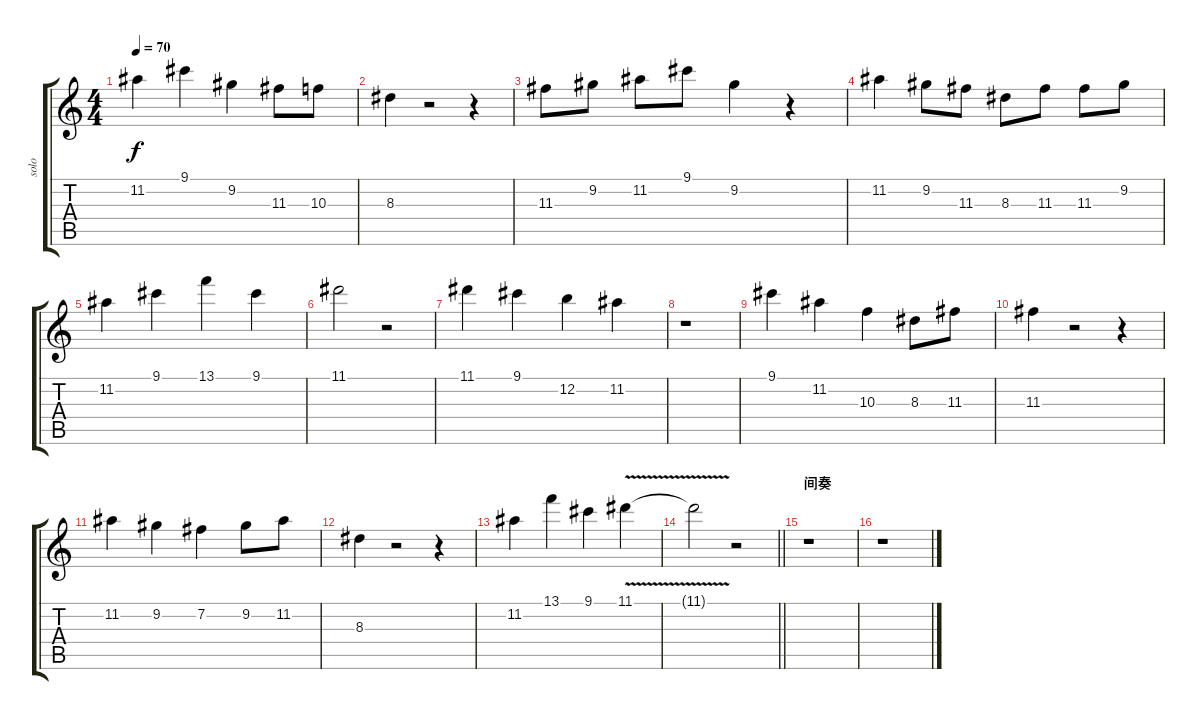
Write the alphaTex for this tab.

\track ("solo" "solo") {instrument distortionguitar}
\staff {score tabs}
\tuning (E4 B3 G3 D3 A2 E2) {hide}
\ts (4 4)
\tempo 70
\clef g2
\ks c
11.2.4{dy f} 9.1.4 9.2.4 11.3.8 10.3.8 |
8.3.4 r.2 r.4 |
11.3.8 9.2.8 11.2.8 9.1.8 9.2.4 r.4 |
11.2.4 9.2.8 11.3.8 8.3.8 11.3.8 11.3.8 9.2.8 |
11.2.4 9.1.4 13.1.4 9.1.4 |
11.1.2 r.2 |
11.1.4 9.1.4 12.2.4 11.2.4 |
r.1 |
9.1.4 11.2.4 10.3.4 8.3.8 11.3.8 |
11.3.4 r.2 r.4 |
11.2.4 9.2.4 7.2.4 9.2.8 11.2.8 |
8.3.4 r.2 r.4 |
11.2.4 13.1.4 9.1.4 11.1{v}.4 |
\barLineRight lightlight
11.1{t}.2 r.2 |
\section ("" "间奏")
r.1 |
r.1
